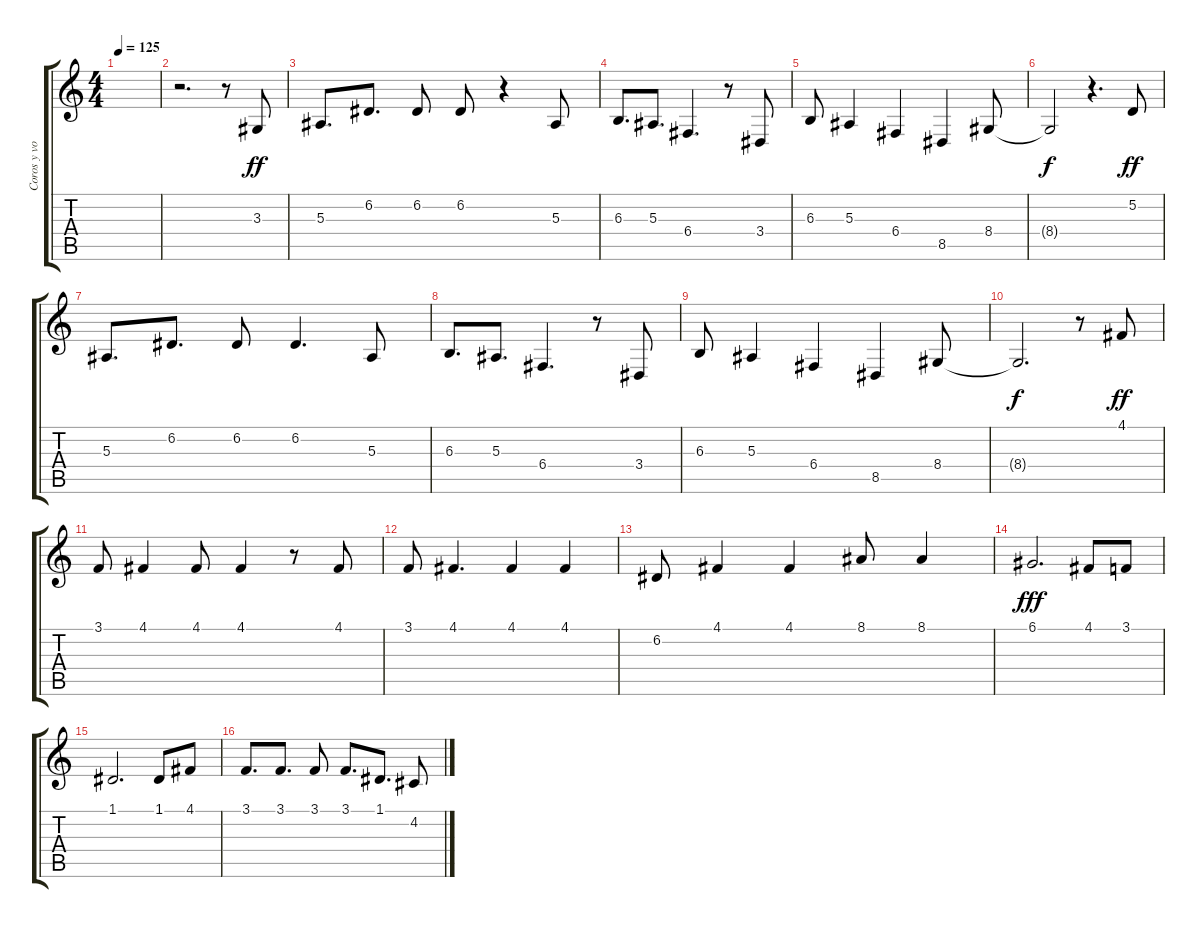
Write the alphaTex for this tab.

\track ("Coros y voz " "Coros y vo") {instrument choiraahs}
\staff {score tabs}
\tuning (D4 A3 F3 C3 G2 D2) {hide}
\ts (4 4)
\tempo 125
\clef g2
\ks c
|
r.2{d} r.8 3.3.8{dy ff} |
5.3.8{d} 6.2.8{d} 6.2.8 6.2.8 r.4 5.3.8 |
6.3.8{d} 5.3.8{d} 6.4.4{d} r.8 3.4.8 |
6.3.8 5.3.4 6.4.4 8.5.4 8.4.8 |
8.4{t}.2{dy f} r.4{d} 5.2.8{dy ff} |
5.3.8{d} 6.2.8{d} 6.2.8 6.2.4{d} 5.3.8 |
6.3.8{d} 5.3.8{d} 6.4.4{d} r.8 3.4.8 |
6.3.8 5.3.4 6.4.4 8.5.4 8.4.8 |
8.4{t}.2{d dy f} r.8 4.1.8{dy ff} |
3.1.8 4.1.4 4.1.8 4.1.4 r.8 4.1.8 |
3.1.8 4.1.4{d} 4.1.4 4.1.4 |
6.2.8 4.1.4 4.1.4 8.1.8 8.1.4 |
6.1.2{d dy fff} 4.1.8 3.1.8 |
1.1.2{d} 1.1.8 4.1.8 |
3.1.8{d} 3.1.8{d} 3.1.8 3.1.8{d} 1.1.8{d} 4.2.8
